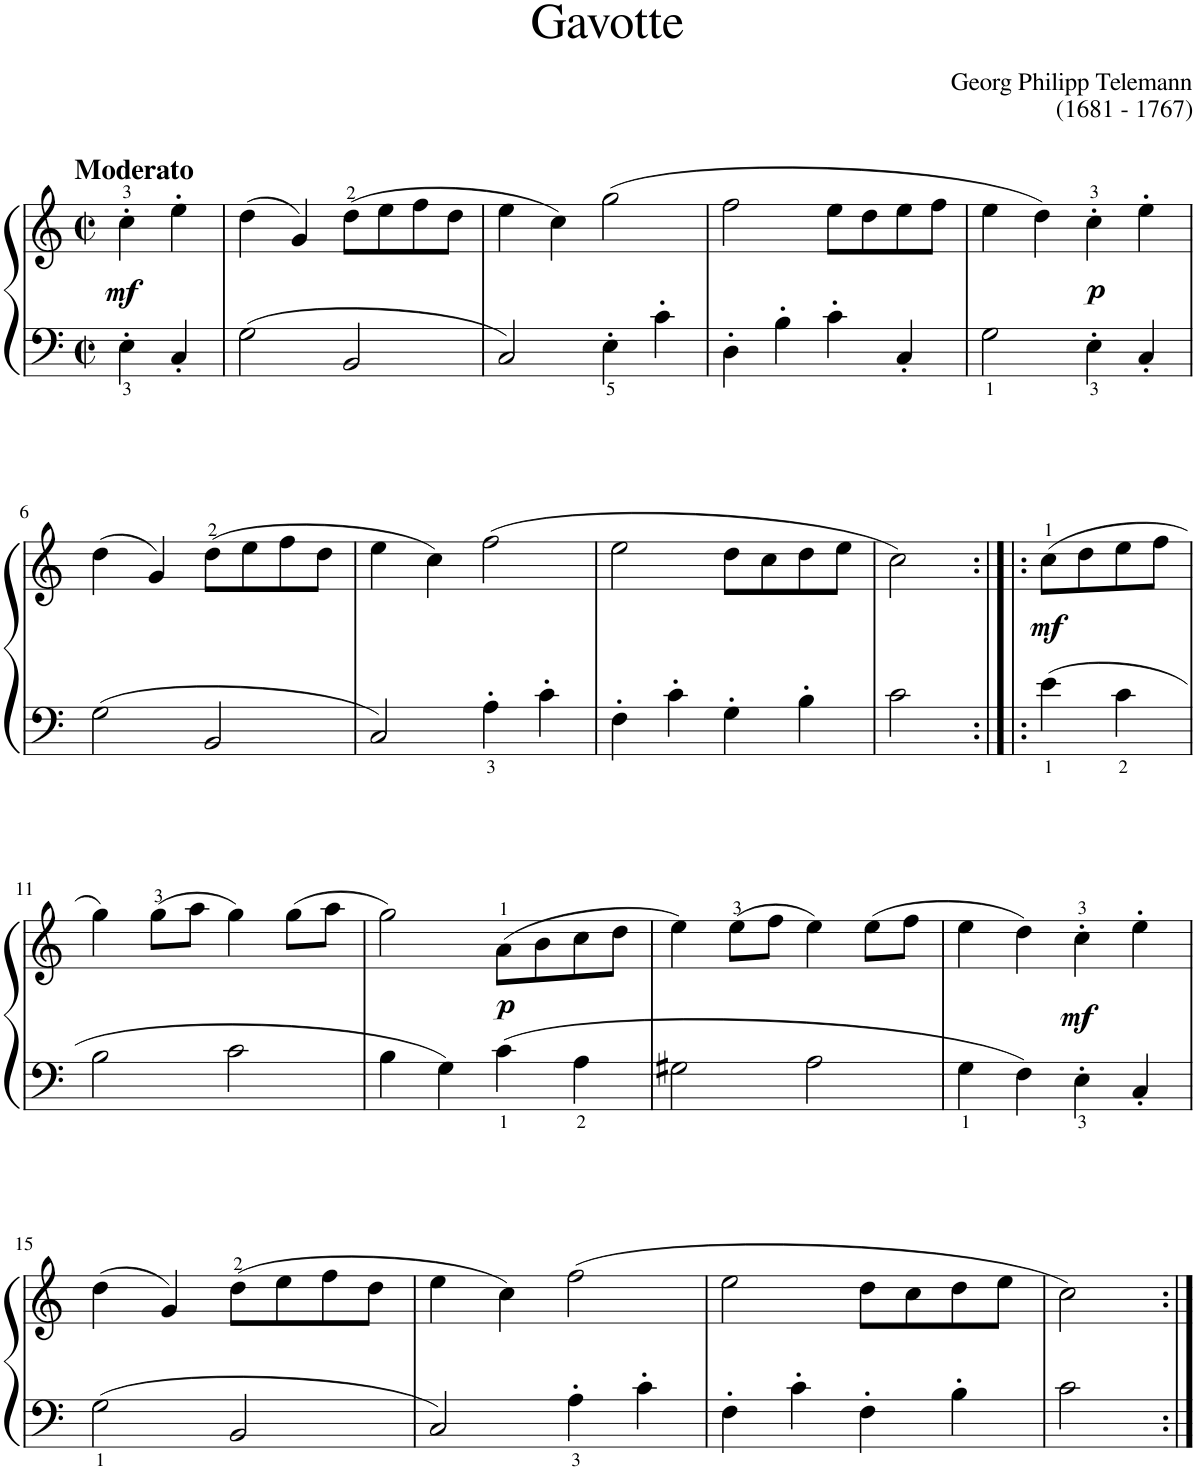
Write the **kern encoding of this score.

**kern	**kern	**dynam
*part1	*part1	*part1
*staff2	*staff1	*staff1/2
*I"Piano	*	*
*I'Pno	*	*
*clefF4	*clefG2	*
*k[]	*k[]	*
*M4/4	*M4/4	*
*met(c|)	*met(c|)	*
=1	=1	=1
!	!LO:TX:a:B:t=Moderato	!
!	!	!LO:DY:b
4E'\	4cc'\	mf
4C'/	4ee'\	.
=2	=2	=2
2G\	(4dd\	.
.	4g/)	.
2BB/	(8dd\L	.
.	8ee\	.
.	8ff\	.
.	8dd\J	.
=3	=3	=3
2C/	4ee\	.
.	4cc\)	.
4E'\	(2gg\	.
4c'\	.	.
=4	=4	=4
4D'\	2ff\	.
4B'\	.	.
4c'\	8ee\L	.
.	8dd\	.
4C'/	8ee\	.
.	8ff\J	.
=5	=5	=5
2G\	4ee\	.
.	4dd\)	.
!	!	!LO:DY:b
4E'\	4cc'\	p
4C'/	4ee'\	.
!!LO:LB:g=z
=6	=6	=6
2G\	(4dd\	.
.	4g/)	.
2BB/	(8dd\L	.
.	8ee\	.
.	8ff\	.
.	8dd\J	.
=7	=7	=7
2C/	4ee\	.
.	4cc\)	.
4A'\	(2ff\	.
4c'\	.	.
=8	=8	=8
4F'\	2ee\	.
4c'\	.	.
4G'\	8dd\L	.
.	8cc\	.
4B'\	8dd\	.
.	8ee\J	.
=9	=9	=9
2c\	2cc\)	.
=10:|!|:	=10:|!|:	=10:|!|:
!	!	!LO:DY:b
4e\	(8cc\L	mf
.	8dd\	.
4c\	8ee\	.
.	8ff\J	.
!!LO:LB:g=z
=11	=11	=11
2B\	4gg\)	.
.	(8gg\L	.
.	8aa\J	.
2c\	4gg\)	.
.	(8gg\L	.
.	8aa\J	.
=12	=12	=12
4B\	2gg\)	.
4G\	.	.
!	!	!LO:DY:b
4c\	(8a\L	p
.	8b\	.
4A\	8cc\	.
.	8dd\J	.
=13	=13	=13
2G#X\	4ee\)	.
.	(8ee\L	.
.	8ff\J	.
2A\	4ee\)	.
.	(8ee\L	.
.	8ff\J	.
=14	=14	=14
4G\	4ee\	.
4F\	4dd\)	.
!	!	!LO:DY:b
4E'\	4cc'\	mf
4C'/	4ee'\	.
!!LO:LB:g=z
=15	=15	=15
2G\	(4dd\	.
.	4g/)	.
2BB/	(8dd\L	.
.	8ee\	.
.	8ff\	.
.	8dd\J	.
=16	=16	=16
2C/	4ee\	.
.	4cc\)	.
4A'\	(2ff\	.
4c'\	.	.
=17	=17	=17
4F'\	2ee\	.
4c'\	.	.
4F'\	8dd\L	.
.	8cc\	.
4B'\	8dd\	.
.	8ee\J	.
=18	=18	=18
2c\	2cc\)	.
=:|!	=:|!	=:|!
*-	*-	*-
